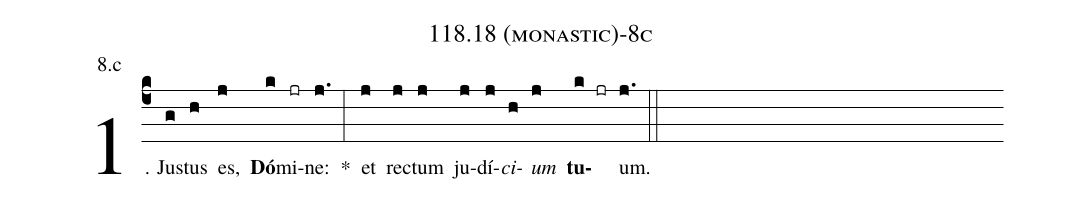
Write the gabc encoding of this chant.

name: 118.18 (monastic)-8c;
annotation: 8.c;
%%
(c4)1. Jus(g)tus(h) es,(j) <b>Dó</b>(k)mi(jr)ne:(j.) *(:) et(j) rec(j)tum(j) ju(j)dí(j)<i>ci</i>(h)<i>um</i>(j) <b>tu</b>(k jr)um.(j.) (::)
